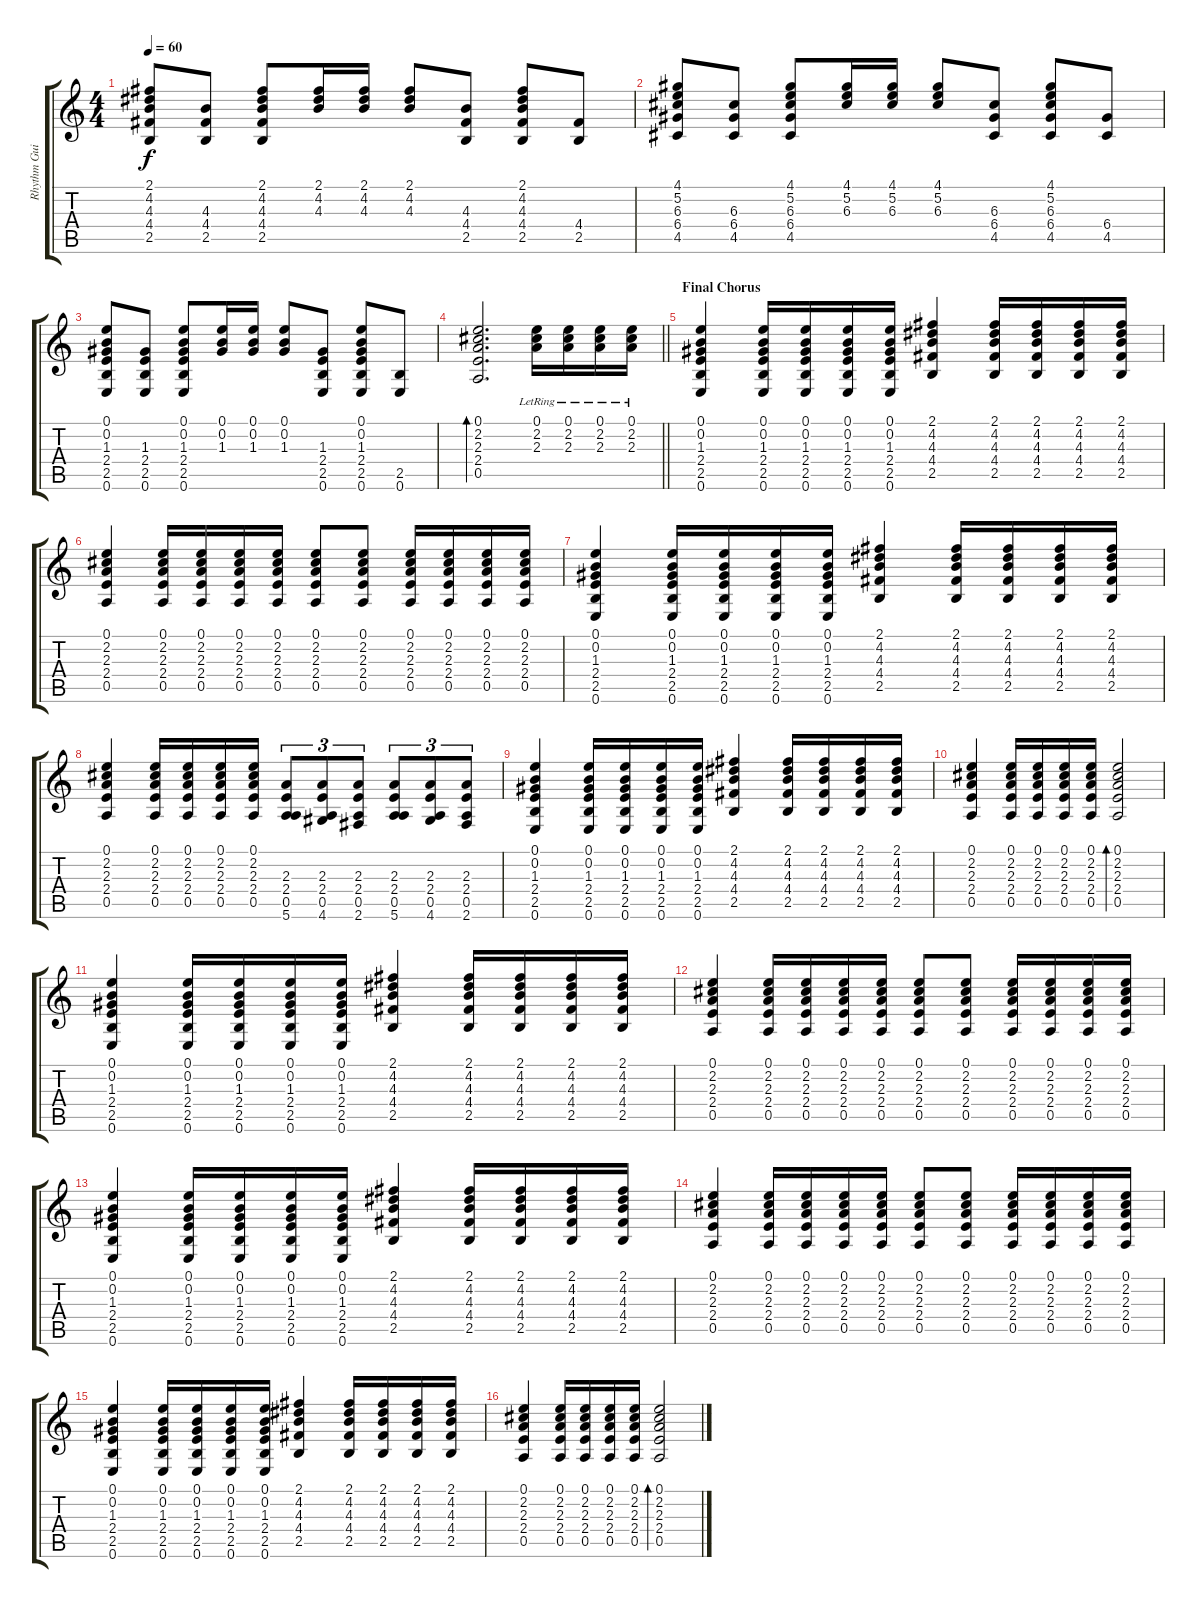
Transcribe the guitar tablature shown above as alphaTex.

\track ("Rhythm Guitar" "Rhythm Gui") {instrument acousticguitarsteel}
\staff {score tabs}
\tuning (E4 B3 G3 D3 A2 E2) {hide}
\ts (4 4)
\tempo 60
\clef g2
\ks c
(2.1 4.2 4.3 4.4 2.5).8{dy f} (4.3 4.4 2.5).8 (2.1 4.2 4.3 4.4 2.5).8 (2.1 4.2 4.3).16 (2.1 4.2 4.3).16 (2.1 4.2 4.3).8 (4.3 4.4 2.5).8 (2.1 4.2 4.3 4.4 2.5).8 (4.4 2.5).8 |
(4.1 5.2 6.3 6.4 4.5).8 (6.3 6.4 4.5).8 (4.1 5.2 6.3 6.4 4.5).8 (4.1 5.2 6.3).16 (4.1 5.2 6.3).16 (4.1 5.2 6.3).8 (6.3 6.4 4.5).8 (4.1 5.2 6.3 6.4 4.5).8 (6.4 4.5).8 |
(0.1 0.2 1.3 2.4 2.5 0.6).8 (1.3 2.4 2.5 0.6).8 (0.1 0.2 1.3 2.4 2.5 0.6).8 (0.1 0.2 1.3).16 (0.1 0.2 1.3).16 (0.1 0.2 1.3).8 (1.3 2.4 2.5 0.6).8 (0.1 0.2 1.3 2.4 2.5 0.6).8 (2.5 0.6).8 |
\barLineRight lightlight
(0.1 2.2 2.3 2.4 0.5).2{d bd 60} (0.1{lr} 2.2{lr} 2.3{lr}).16 (0.1{lr} 2.2{lr} 2.3{lr}).16 (0.1{lr} 2.2{lr} 2.3{lr}).16 (0.1{lr} 2.2{lr} 2.3{lr}).16 |
\section ("" "Final Chorus")
(0.1 0.2 1.3 2.4 2.5 0.6).4{volume 12} (0.1 0.2 1.3 2.4 2.5 0.6).16 (0.1 0.2 1.3 2.4 2.5 0.6).16 (0.1 0.2 1.3 2.4 2.5 0.6).16 (0.1 0.2 1.3 2.4 2.5 0.6).16 (2.1 4.2 4.3 4.4 2.5).4 (2.1 4.2 4.3 4.4 2.5).16 (2.1 4.2 4.3 4.4 2.5).16 (2.1 4.2 4.3 4.4 2.5).16 (2.1 4.2 4.3 4.4 2.5).16 |
(0.1 2.2 2.3 2.4 0.5).4 (0.1 2.2 2.3 2.4 0.5).16 (0.1 2.2 2.3 2.4 0.5).16 (0.1 2.2 2.3 2.4 0.5).16 (0.1 2.2 2.3 2.4 0.5).16 (0.1 2.2 2.3 2.4 0.5).8 (0.1 2.2 2.3 2.4 0.5).8 (0.1 2.2 2.3 2.4 0.5).16 (0.1 2.2 2.3 2.4 0.5).16 (0.1 2.2 2.3 2.4 0.5).16 (0.1 2.2 2.3 2.4 0.5).16 |
(0.1 0.2 1.3 2.4 2.5 0.6).4 (0.1 0.2 1.3 2.4 2.5 0.6).16 (0.1 0.2 1.3 2.4 2.5 0.6).16 (0.1 0.2 1.3 2.4 2.5 0.6).16 (0.1 0.2 1.3 2.4 2.5 0.6).16 (2.1 4.2 4.3 4.4 2.5).4 (2.1 4.2 4.3 4.4 2.5).16 (2.1 4.2 4.3 4.4 2.5).16 (2.1 4.2 4.3 4.4 2.5).16 (2.1 4.2 4.3 4.4 2.5).16 |
(0.1 2.2 2.3 2.4 0.5).4 (0.1 2.2 2.3 2.4 0.5).16 (0.1 2.2 2.3 2.4 0.5).16 (0.1 2.2 2.3 2.4 0.5).16 (0.1 2.2 2.3 2.4 0.5).16 (2.3 2.4 0.5 5.6).8{tu (3 2)} (2.3 2.4 0.5 4.6).8{tu (3 2)} (2.3 2.4 0.5 2.6).8{tu (3 2)} (2.3 2.4 0.5 5.6).8{tu (3 2)} (2.3 2.4 0.5 4.6).8{tu (3 2)} (2.3 2.4 0.5 2.6).8{tu (3 2)} |
(0.1 0.2 1.3 2.4 2.5 0.6).4 (0.1 0.2 1.3 2.4 2.5 0.6).16 (0.1 0.2 1.3 2.4 2.5 0.6).16 (0.1 0.2 1.3 2.4 2.5 0.6).16 (0.1 0.2 1.3 2.4 2.5 0.6).16 (2.1 4.2 4.3 4.4 2.5).4 (2.1 4.2 4.3 4.4 2.5).16 (2.1 4.2 4.3 4.4 2.5).16 (2.1 4.2 4.3 4.4 2.5).16 (2.1 4.2 4.3 4.4 2.5).16 |
(0.1 2.2 2.3 2.4 0.5).4 (0.1 2.2 2.3 2.4 0.5).16 (0.1 2.2 2.3 2.4 0.5).16 (0.1 2.2 2.3 2.4 0.5).16 (0.1 2.2 2.3 2.4 0.5).16 (0.1 2.2 2.3 2.4 0.5).2{bd 60} |
(0.1 0.2 1.3 2.4 2.5 0.6).4 (0.1 0.2 1.3 2.4 2.5 0.6).16 (0.1 0.2 1.3 2.4 2.5 0.6).16 (0.1 0.2 1.3 2.4 2.5 0.6).16 (0.1 0.2 1.3 2.4 2.5 0.6).16 (2.1 4.2 4.3 4.4 2.5).4 (2.1 4.2 4.3 4.4 2.5).16 (2.1 4.2 4.3 4.4 2.5).16 (2.1 4.2 4.3 4.4 2.5).16 (2.1 4.2 4.3 4.4 2.5).16 |
(0.1 2.2 2.3 2.4 0.5).4 (0.1 2.2 2.3 2.4 0.5).16 (0.1 2.2 2.3 2.4 0.5).16 (0.1 2.2 2.3 2.4 0.5).16 (0.1 2.2 2.3 2.4 0.5).16 (0.1 2.2 2.3 2.4 0.5).8 (0.1 2.2 2.3 2.4 0.5).8 (0.1 2.2 2.3 2.4 0.5).16 (0.1 2.2 2.3 2.4 0.5).16 (0.1 2.2 2.3 2.4 0.5).16 (0.1 2.2 2.3 2.4 0.5).16 |
(0.1 0.2 1.3 2.4 2.5 0.6).4 (0.1 0.2 1.3 2.4 2.5 0.6).16 (0.1 0.2 1.3 2.4 2.5 0.6).16 (0.1 0.2 1.3 2.4 2.5 0.6).16 (0.1 0.2 1.3 2.4 2.5 0.6).16 (2.1 4.2 4.3 4.4 2.5).4 (2.1 4.2 4.3 4.4 2.5).16 (2.1 4.2 4.3 4.4 2.5).16 (2.1 4.2 4.3 4.4 2.5).16 (2.1 4.2 4.3 4.4 2.5).16 |
(0.1 2.2 2.3 2.4 0.5).4 (0.1 2.2 2.3 2.4 0.5).16 (0.1 2.2 2.3 2.4 0.5).16 (0.1 2.2 2.3 2.4 0.5).16 (0.1 2.2 2.3 2.4 0.5).16 (0.1 2.2 2.3 2.4 0.5).8 (0.1 2.2 2.3 2.4 0.5).8 (0.1 2.2 2.3 2.4 0.5).16 (0.1 2.2 2.3 2.4 0.5).16 (0.1 2.2 2.3 2.4 0.5).16 (0.1 2.2 2.3 2.4 0.5).16 |
(0.1 0.2 1.3 2.4 2.5 0.6).4 (0.1 0.2 1.3 2.4 2.5 0.6).16 (0.1 0.2 1.3 2.4 2.5 0.6).16 (0.1 0.2 1.3 2.4 2.5 0.6).16 (0.1 0.2 1.3 2.4 2.5 0.6).16 (2.1 4.2 4.3 4.4 2.5).4 (2.1 4.2 4.3 4.4 2.5).16 (2.1 4.2 4.3 4.4 2.5).16 (2.1 4.2 4.3 4.4 2.5).16 (2.1 4.2 4.3 4.4 2.5).16 |
(0.1 2.2 2.3 2.4 0.5).4 (0.1 2.2 2.3 2.4 0.5).16 (0.1 2.2 2.3 2.4 0.5).16 (0.1 2.2 2.3 2.4 0.5).16 (0.1 2.2 2.3 2.4 0.5).16 (0.1 2.2 2.3 2.4 0.5).2{bd 60}
